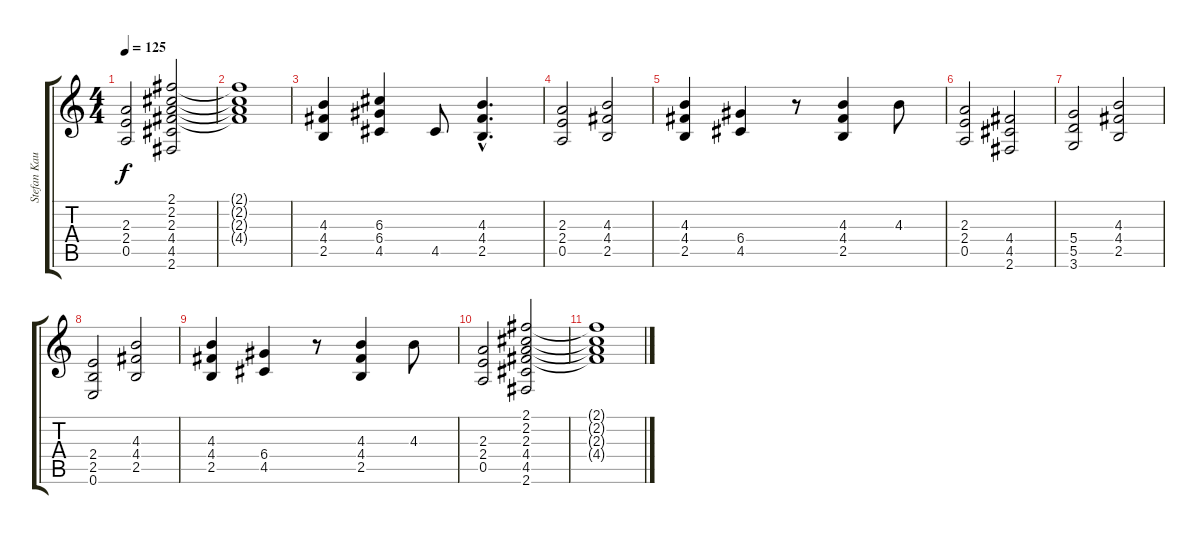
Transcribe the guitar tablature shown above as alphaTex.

\track ("Stefan Kaufmann - -guitar" "Stefan Kau") {instrument distortionguitar}
\staff {score tabs}
\tuning (E4 B3 G3 D3 A2 E2) {hide}
\ts (4 4)
\tempo 125
\clef g2
\ks c
(2.3 2.4 0.5).2{dy f} (2.1 2.2 2.3 4.4 4.5 2.6).2 |
(2.1{t} 2.2{t} 2.3{t} 4.4{t}).1 |
(4.3 4.4 2.5).4 (6.3 6.4 4.5).4 4.5.8 (4.3{hac} 4.4{hac} 2.5{hac}).4{d} |
(2.3 2.4 0.5).2 (4.3 4.4 2.5).2 |
(4.3 4.4 2.5).4{volume 10} (6.4 4.5).4 r.8 (4.3 4.4 2.5).4 4.3.8 |
(2.3 2.4 0.5).2 (4.4 4.5 2.6).2 |
(5.4 5.5 3.6).2{volume 6} (4.3 4.4 2.5).2 |
(2.4 2.5 0.6).2 (4.3 4.4 2.5).2 |
(4.3 4.4 2.5).4{volume 0} (6.4 4.5).4 r.8 (4.3 4.4 2.5).4 4.3.8 |
(2.3 2.4 0.5).2 (2.1 2.2 2.3 4.4 4.5 2.6).2 |
(2.1{t} 2.2{t} 2.3{t} 4.4{t}).1
